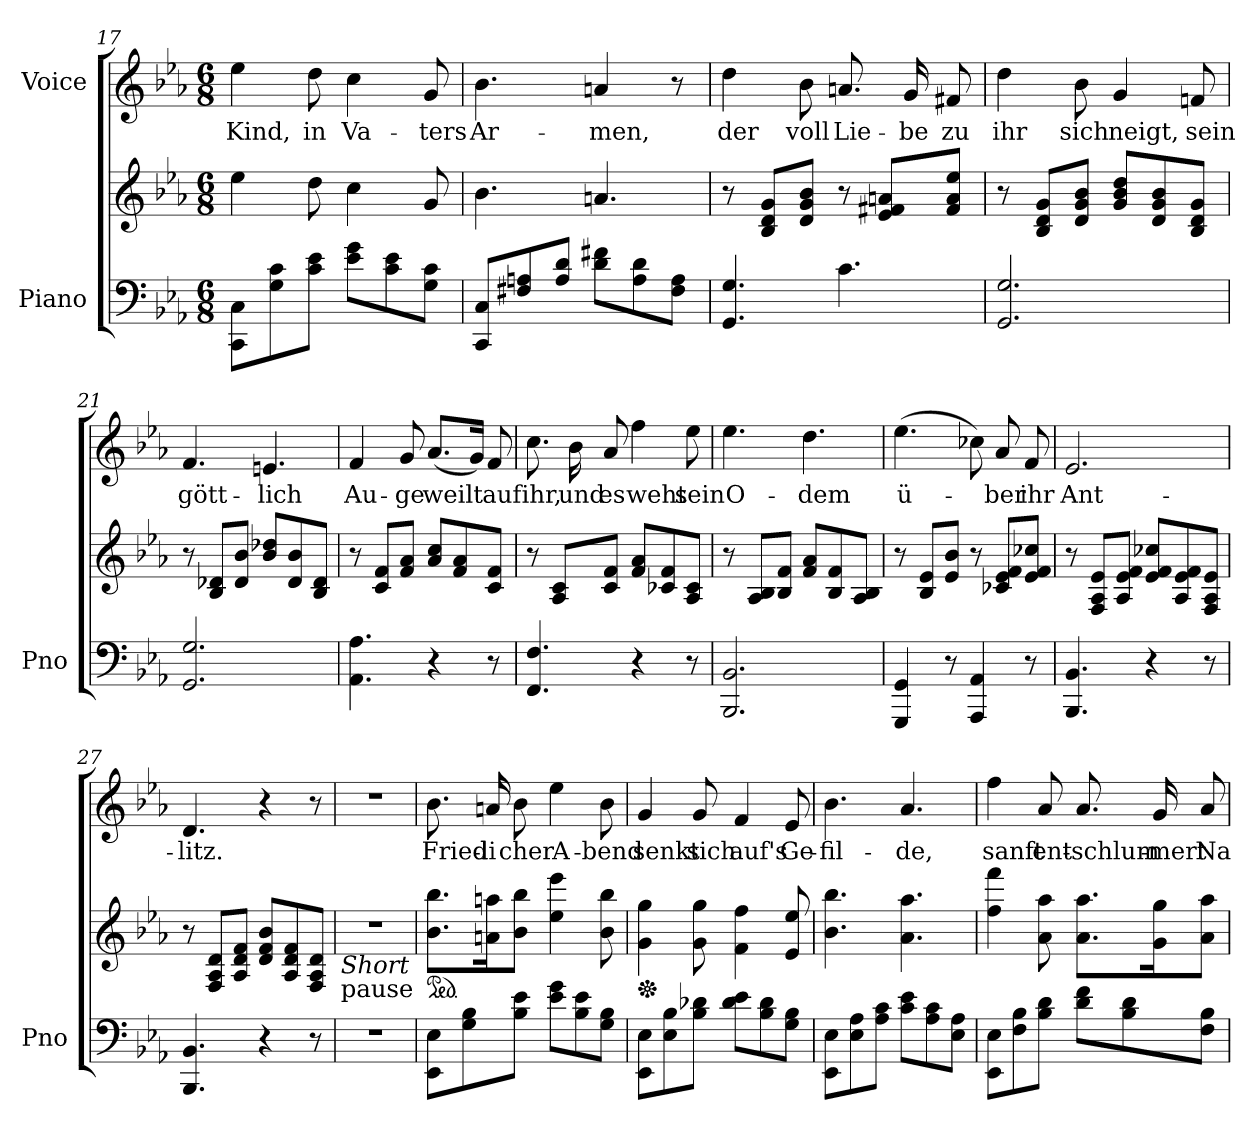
**kern	**kern	**kern	**text
*part2	*part2	*part1	*part1
*staff3	*staff2	*staff1	*staff1
*I"Piano	*	*I"Voice	*
*I'Pno	*	*	*
!!LO:LB:g=z
*clefF4	*clefG2	*clefG2	*
*k[b-e-a-]	*k[b-e-a-]	*k[b-e-a-]	*
*M6/8	*M6/8	*M6/8	*
=17	=17	=17	=17
!	!	!	!LO:LY:b
8CC\ 8C\L	4ee-\	4ee-\	Kind,
8G\ 8c\	.	.	.
!	!	!	!LO:LY:b
8c\ 8e-\J	8dd\	8dd\	in
!	!	!	!LO:LY:b
8e-\ 8g\L	4cc\	4cc\	Va-
8c\ 8e-\	.	.	.
!	!	!	!LO:LY:b
8G\ 8c\J	8g/	8g/	-ters
=18	=18	=18	=18
!	!	!	!LO:LY:b
8CC/ 8C/L	4.b-\	4.b-\	Ar-
8F#X/ 8An/	.	.	.
8A/ 8d/J	.	.	.
!	!	!	!LO:LY:b
8d\ 8f#X\L	4.an/	4an/	-men,
8A\ 8d\	.	.	.
8F#\ 8A\J	.	8r	.
=19	=19	=19	=19
!	!	!	!LO:LY:b
4.GG/ 4.G/	8r	4dd\	der
.	8B-/ 8d/ 8g/L	.	.
!	!	!	!LO:LY:b
.	8d/ 8g/ 8b-/J	8b-\	voll
!	!	!	!LO:LY:b
4.c\	8r	8.an/	Lie-
.	8e-/ 8f#X/ 8an/L	.	.
!	!	!	!LO:LY:b
.	.	16g/	-be
!	!	!	!LO:LY:b
.	8f#/ 8a/ 8ee-/J	8f#X/	zu
=20	=20	=20	=20
!	!	!	!LO:LY:b
2.GG/ 2.G/	8r	4dd\	ihr
.	8B-/ 8d/ 8g/L	.	.
!	!	!	!LO:LY:b
.	8d/ 8g/ 8b-/J	8b-\	sich
!	!	!	!LO:LY:b
.	8g/ 8b-/ 8dd/L	4g/	neigt,
.	8d/ 8g/ 8b-/	.	.
!	!	!	!LO:LY:b
.	8B-/ 8d/ 8g/J	8fn/	sein
!!LO:LB:g=z
=21	=21	=21	=21
!	!	!	!LO:LY:b
2.GG/ 2.G/	8r	4.f/	gött-
.	8B-/ 8d-X/L	.	.
.	8d-/ 8b-/J	.	.
!	!	!	!LO:LY:b
.	8b-/ 8dd-X/L	4.en/	-lich
.	8d-/ 8b-/	.	.
.	8B-/ 8d-/J	.	.
=22	=22	=22	=22
!	!	!	!LO:LY:b
4.AA-\ 4.A-\	8r	4f/	Au-
.	8c/ 8f/L	.	.
!	!	!	!LO:LY:b
.	8f/ 8a-/J	8g/	-ge
!	!	!	!LO:LY:b
4r	8a-/ 8cc/L	(8.a-/L	weilt
.	8f/ 8a-/	.	.
.	.	16g/Jk)	.
!	!	!	!LO:LY:b
8r	8c/ 8f/J	8f/	auf
!!LO:PB:g=z
=23	=23	=23	=23
!	!	!	!LO:LY:b
4.FF/ 4.F/	8r	8.cc\	ihr,
.	8A-/ 8c/L	.	.
!	!	!	!LO:LY:b
.	.	16b-\	und
!	!	!	!LO:LY:b
.	8c/ 8f/J	8a-/	es
!	!	!	!LO:LY:b
4r	8f/ 8a-/L	4ff\	weht
.	8c-X/ 8f/	.	.
!	!	!	!LO:LY:b
8r	8A-/ 8c-/J	8ee-\	sein
=24	=24	=24	=24
!	!	!	!LO:LY:b
2.BBB-/ 2.BB-/	8r	4.ee-\	O-
.	8A-/ 8B-/L	.	.
.	8B-/ 8f/J	.	.
!	!	!	!LO:LY:b
.	8f/ 8a-/L	4.dd\	-dem
.	8B-/ 8f/	.	.
.	8A-/ 8B-/J	.	.
=25	=25	=25	=25
!	!	!	!LO:LY:b
4GGG/ 4GG/	8r	(4.ee-\	ü-
.	8B-/ 8e-/L	.	.
8r	8e-/ 8b-/J	.	.
4AAA-/ 4AA-/	8r	8cc-X\)	.
!	!	!	!LO:LY:b
.	8c-X/ 8e-/ 8f/L	8a-/	-ber
!	!	!	!LO:LY:b
8r	8e-/ 8f/ 8cc-X/J	8f/	ihr
=26	=26	=26	=26
!	!	!	!LO:LY:b
4.BBB-/ 4.BB-/	8r	2.e-/	Ant-
.	8F/ 8A-/ 8e-/L	.	.
.	8A-/ 8e-/ 8f/J	.	.
4r	8e-/ 8f/ 8cc-X/L	.	.
.	8A-/ 8e-/ 8f/	.	.
8r	8F/ 8A-/ 8e-/J	.	.
!!LO:LB:g=z
=27	=27	=27	=27
!	!	!	!LO:LY:b
4.BBB-/ 4.BB-/	8r	4.d/	-litz.
.	8F/ 8A-/ 8d/L	.	.
.	8A-/ 8d/ 8f/J	.	.
4r	8d/ 8f/ 8b-/L	4r	.
.	8A-/ 8d/ 8f/	.	.
8r	8F/ 8A-/ 8d/J	8r	.
=28	=28	=28	=28
!	!LO:TX:b:i:t=Short	!	!
!	!LO:TX:b:t=pause	!	!
2.r	2.r	2.r	.
!!LO:LB:g=z
=29	=29	=29	=29
*	*ped	*	*
!	!	!	!LO:LY:b
8EE-\ 8E-\L	8.b-\ 8.bb-\L	8.b-\	Fried-
8G\ 8B-\	.	.	.
!	!	!	!LO:LY:b
.	16an\ 16aan\K	16an/	-li
!	!	!	!LO:LY:b
8B-\ 8e-\J	8b-\ 8bb-\J	8b-\	cher
!	!	!	!LO:LY:b
8e-\ 8g\L	4ee-\ 4eee-\	4ee-\	A-
8B-\ 8e-\	.	.	.
!	!	!	!LO:LY:b
8G\ 8B-\J	8b-\ 8bb-\	8b-\	-bend
=30	=30	=30	=30
*	*Xped	*	*
!	!	!	!LO:LY:b
8EE-\ 8E-\L	4g\ 4gg\	4g/	senkt
8E-\ 8B-\	.	.	.
!	!	!	!LO:LY:b
8B-\ 8d-X\J	8g\ 8gg\	8g/	sich
!	!	!	!LO:LY:b
8d-\ 8e-\L	4f\ 4ff\	4f/	auf's
8B-\ 8d-\	.	.	.
!	!	!	!LO:LY:b
8G\ 8B-\J	8e-/ 8ee-/	8e-/	Ge-
=31	=31	=31	=31
!	!	!	!LO:LY:b
8EE-\ 8E-\L	4.b-\ 4.bb-\	4.b-\	-fil-
8E-\ 8A-\	.	.	.
8A-\ 8c\J	.	.	.
!	!	!	!LO:LY:b
8c\ 8e-\L	4.a-\ 4.aa-\	4.a-/	-de,
8A-\ 8c\	.	.	.
8E-\ 8A-\J	.	.	.
=32	=32	=32	=32
!	!	!	!LO:LY:b
8EE-\ 8E-\L	4ff\ 4fff\	4ff\	sanft
8F\ 8B-\	.	.	.
!	!	!	!LO:LY:b
8B-\ 8d\J	8a-\ 8aa-\	8a-/	ent-
!	!	!	!LO:LY:b
8d\ 8f\L	8.a-\ 8.aa-\L	8.a-/	-schlum-
8B-\ 8d\	.	.	.
!	!	!	!LO:LY:b
.	16g\ 16gg\K	16g/	-mert
!	!	!	!LO:LY:b
8F\ 8B-\J	8a-\ 8aa-\J	8a-/	Na-
=	=	=	=
*-	*-	*-	*-
